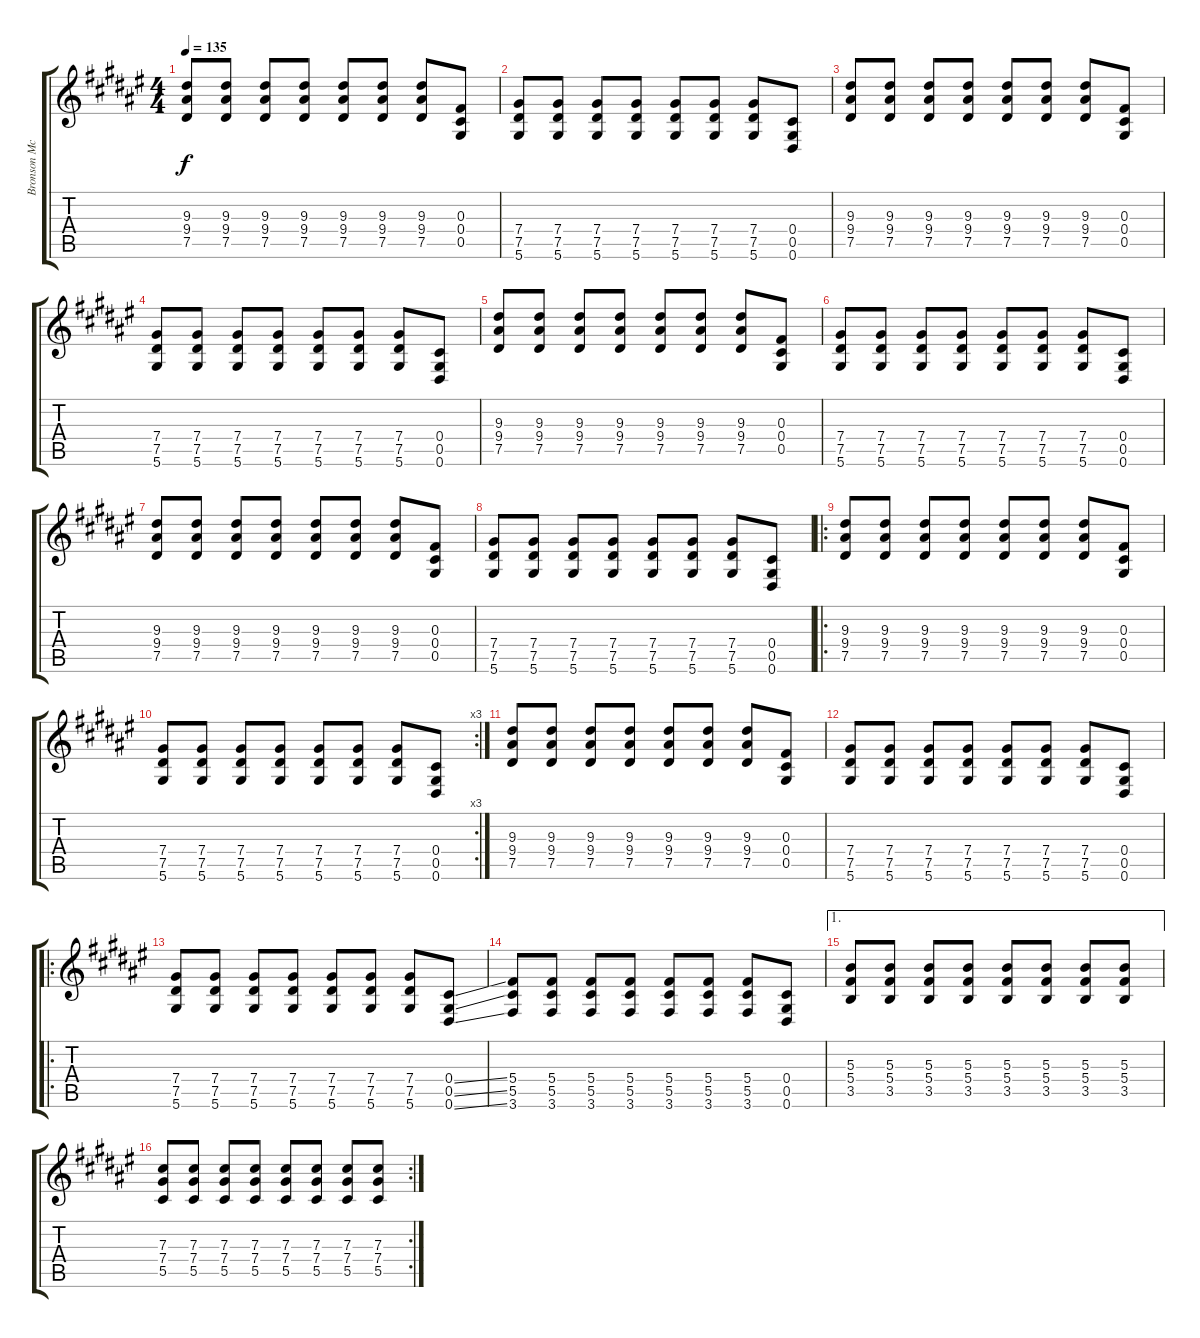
\track ("Bronson McDowall (Guitar)" "Bronson Mc") {instrument distortionguitar}
\staff {score tabs}
\tuning (Eb4 Bb3 Gb3 Db3 Ab2 Eb2) {hide}
\ts (4 4)
\tempo 135
\clef g2
\ks f#
(9.3 9.4 7.5).8{dy f instrument distortionguitar} (9.3 9.4 7.5).8 (9.3 9.4 7.5).8 (9.3 9.4 7.5).8 (9.3 9.4 7.5).8 (9.3 9.4 7.5).8 (9.3 9.4 7.5).8 (0.3 0.4 0.5).8 |
(7.4 7.5 5.6).8 (7.4 7.5 5.6).8 (7.4 7.5 5.6).8 (7.4 7.5 5.6).8 (7.4 7.5 5.6).8 (7.4 7.5 5.6).8 (7.4 7.5 5.6).8 (0.4 0.5 0.6).8 |
(9.3 9.4 7.5).8 (9.3 9.4 7.5).8 (9.3 9.4 7.5).8 (9.3 9.4 7.5).8 (9.3 9.4 7.5).8 (9.3 9.4 7.5).8 (9.3 9.4 7.5).8 (0.3 0.4 0.5).8 |
(7.4 7.5 5.6).8 (7.4 7.5 5.6).8 (7.4 7.5 5.6).8 (7.4 7.5 5.6).8 (7.4 7.5 5.6).8 (7.4 7.5 5.6).8 (7.4 7.5 5.6).8 (0.4 0.5 0.6).8 |
(9.3 9.4 7.5).8 (9.3 9.4 7.5).8 (9.3 9.4 7.5).8 (9.3 9.4 7.5).8 (9.3 9.4 7.5).8 (9.3 9.4 7.5).8 (9.3 9.4 7.5).8 (0.3 0.4 0.5).8 |
(7.4 7.5 5.6).8 (7.4 7.5 5.6).8 (7.4 7.5 5.6).8 (7.4 7.5 5.6).8 (7.4 7.5 5.6).8 (7.4 7.5 5.6).8 (7.4 7.5 5.6).8 (0.4 0.5 0.6).8 |
(9.3 9.4 7.5).8 (9.3 9.4 7.5).8 (9.3 9.4 7.5).8 (9.3 9.4 7.5).8 (9.3 9.4 7.5).8 (9.3 9.4 7.5).8 (9.3 9.4 7.5).8 (0.3 0.4 0.5).8 |
(7.4 7.5 5.6).8 (7.4 7.5 5.6).8 (7.4 7.5 5.6).8 (7.4 7.5 5.6).8 (7.4 7.5 5.6).8 (7.4 7.5 5.6).8 (7.4 7.5 5.6).8 (0.4 0.5 0.6).8 |
\ro
(9.3 9.4 7.5).8 (9.3 9.4 7.5).8 (9.3 9.4 7.5).8 (9.3 9.4 7.5).8 (9.3 9.4 7.5).8 (9.3 9.4 7.5).8 (9.3 9.4 7.5).8 (0.3 0.4 0.5).8 |
\rc 3
(7.4 7.5 5.6).8 (7.4 7.5 5.6).8 (7.4 7.5 5.6).8 (7.4 7.5 5.6).8 (7.4 7.5 5.6).8 (7.4 7.5 5.6).8 (7.4 7.5 5.6).8 (0.4 0.5 0.6).8 |
(9.3 9.4 7.5).8 (9.3 9.4 7.5).8 (9.3 9.4 7.5).8 (9.3 9.4 7.5).8 (9.3 9.4 7.5).8 (9.3 9.4 7.5).8 (9.3 9.4 7.5).8 (0.3 0.4 0.5).8 |
(7.4 7.5 5.6).8 (7.4 7.5 5.6).8 (7.4 7.5 5.6).8 (7.4 7.5 5.6).8 (7.4 7.5 5.6).8 (7.4 7.5 5.6).8 (7.4 7.5 5.6).8 (0.4 0.5 0.6).8 |
\ro
(7.4 7.5 5.6).8 (7.4 7.5 5.6).8 (7.4 7.5 5.6).8 (7.4 7.5 5.6).8 (7.4 7.5 5.6).8 (7.4 7.5 5.6).8 (7.4 7.5 5.6).8 (0.4{ss} 0.5{ss} 0.6{ss}).8 |
(5.4 5.5 3.6).8 (5.4 5.5 3.6).8 (5.4 5.5 3.6).8 (5.4 5.5 3.6).8 (5.4 5.5 3.6).8 (5.4 5.5 3.6).8 (5.4 5.5 3.6).8 (0.4 0.5 0.6).8 |
\ae 1
(5.3 5.4 3.5).8 (5.3 5.4 3.5).8 (5.3 5.4 3.5).8 (5.3 5.4 3.5).8 (5.3 5.4 3.5).8 (5.3 5.4 3.5).8 (5.3 5.4 3.5).8 (5.3 5.4 3.5).8 |
\rc 2
(7.3 7.4 5.5).8 (7.3 7.4 5.5).8 (7.3 7.4 5.5).8 (7.3 7.4 5.5).8 (7.3 7.4 5.5).8 (7.3 7.4 5.5).8 (7.3 7.4 5.5).8 (7.3 7.4 5.5).8
